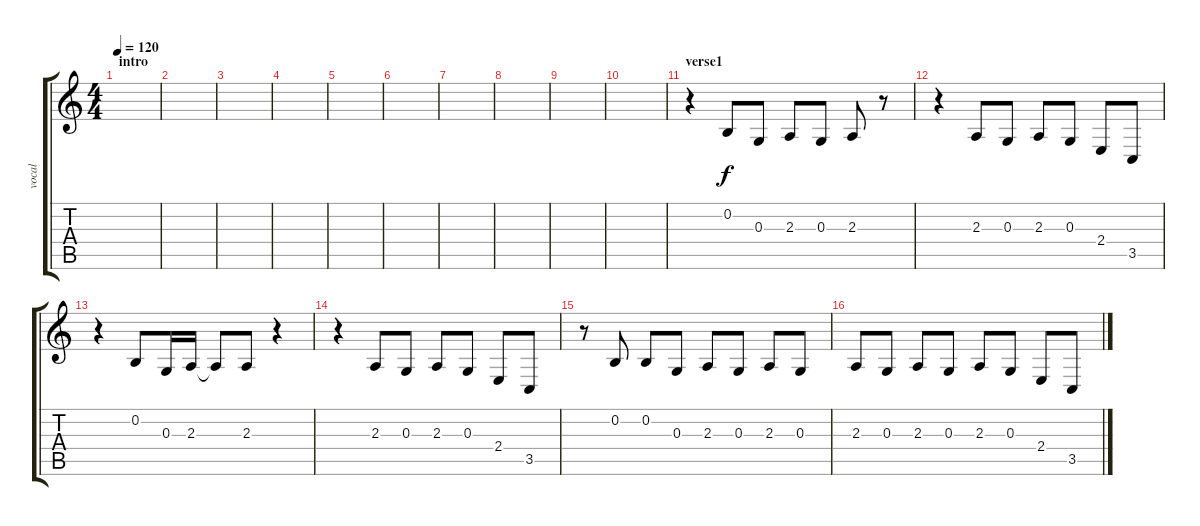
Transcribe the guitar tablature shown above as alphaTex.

\track ("vocal" "vocal") {instrument lead6voice}
\staff {score tabs}
\tuning (E4 B3 G3 D3 A2 E2) {hide}
\ts (4 4)
\section ("" "intro")
\tempo 120
\clef g2
\ks c
|
|
|
|
|
|
|
|
|
|
\section ("" "verse1")
r.4 0.2.8 0.3.8 2.3.8 0.3.8 2.3.8 r.8 |
r.4 2.3.8 0.3.8 2.3.8 0.3.8 2.4.8 3.5.8 |
r.4 0.2.8 0.3.16 2.3.16 2.3{t}.8 2.3.8 r.4 |
r.4 2.3.8 0.3.8 2.3.8 0.3.8 2.4.8 3.5.8 |
r.8 0.2.8 0.2.8 0.3.8 2.3.8 0.3.8 2.3.8 0.3.8 |
2.3.8 0.3.8 2.3.8 0.3.8 2.3.8 0.3.8 2.4.8 3.5.8
